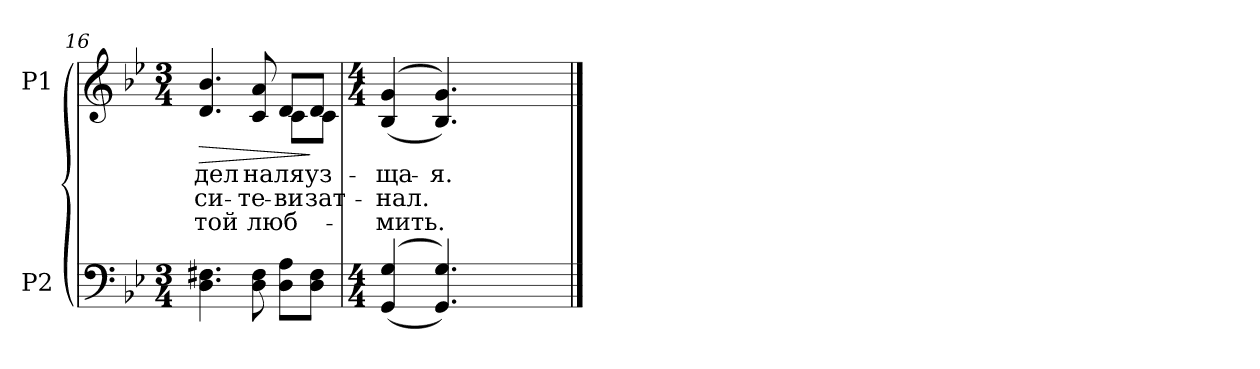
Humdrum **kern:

**kern	**kern	**text	**text	**text	**dynam
*part2	*part1	*part1	*part1	*part1	*part1
*staff2	*staff1	*staff1	*staff1	*staff1	*staff1
*I"P2	*I"P1	*	*	*	*
*clefF4	*clefG2	*	*	*	*
*k[b-e-]	*k[b-e-]	*	*	*	*
*g:	*g:	*	*	*	*
*M3/4	*M3/4	*	*	*	*
=16	=16	=16	=16	=16	=16
!	!	!LO:LY:b:color=#000000	!LO:LY:b:color=#000000	!LO:LY:b:color=#000000	!LO:HP:b
*	*^	*	*	*	*
4.Di\ 4.F#Xi	4.di/ 4.b-i	2ryy	-дел	си-	той	>
!	!	!	!LO:LY:b:color=#000000	!LO:LY:b:color=#000000	!LO:LY:b:color=#000000	!
8Di\ 8F#i	8ci/ 8ai	.	-на	-те-	люб-	.
!	!	!	!LO:LY:b:color=#000000	!LO:LY:b:color=#000000	!	!
!	!	!	!LO:LY:b:color=#000000	!	!	!
8Di\ 8Ai\L	8di/L	8ci\L	ля	ви	.	.
!	!	!	!LO:LY:b:color=#000000	!LO:LY:b:color=#000000	!	!
!	!	!	!LO:LY:b:color=#000000	!	!	!
8Di\ 8F#i\J	8di/J	8ci\J	-уз-	зат-	.	]
=17	=17	=17	=17	=17	=17	=17
*M4/4	*M4/4	*	*	*	*	*
*^	*	*	*	*	*	*
!	!	!	!	!LO:LY:b:color=#000000	!LO:LY:b:color=#000000	!LO:LY:b:color=#000000	!
((4GGi/ 4Gi	2ryy	((4B-i/ 4gi	8ryy	-ща-	нал.	-мить.	.
*	*	*v	*v	*	*	*	*
*	*	*^	*	*	*	*
!	!	!	!	!LO:LY:b:color=#000000	!	!	!
*	*	*v	*v	*	*	*	*
4.GGi/ 4.Gi))	.	4.B-i/ 4.gi))	я.	.	.	.
.	8ryy	.	.	.	.	.
*	*	*^	*	*	*	*
8ryy	8ryy	8ryy	8ryy	.	.	.	.
4ryy	4ryy	4ryy	4ryy	.	.	.	.
*v	*v	*	*	*	*	*	*
*	*v	*v	*	*	*	*
==	==	==	==	==	==
*-	*-	*-	*-	*-	*-
